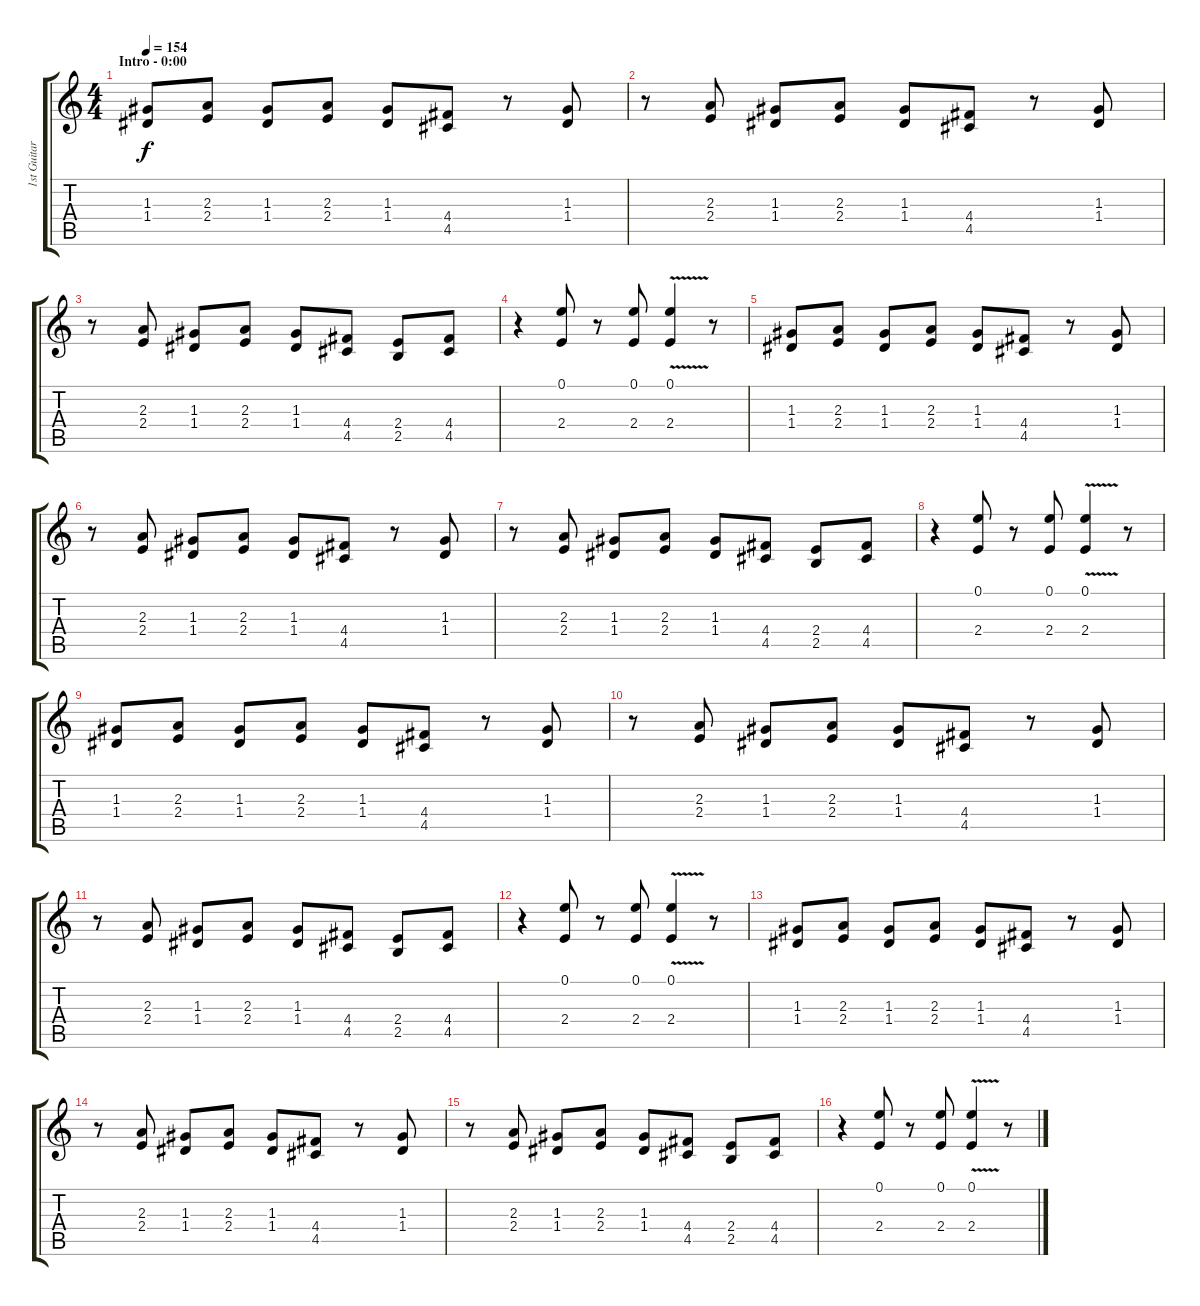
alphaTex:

\track ("1st Guitar" "1st Guitar") {instrument overdrivenguitar}
\staff {score tabs}
\tuning (E4 B3 G3 D3 A2 E2) {hide}
\ts (4 4)
\section ("" "Intro - 0:00")
\tempo 154
\clef g2
\ks c
(1.3 1.4).8{dy f instrument overdrivenguitar} (2.3 2.4).8 (1.3 1.4).8 (2.3 2.4).8 (1.3 1.4).8 (4.4 4.5).8 r.8 (1.3 1.4).8 |
r.8 (2.3 2.4).8 (1.3 1.4).8 (2.3 2.4).8 (1.3 1.4).8 (4.4 4.5).8 r.8 (1.3 1.4).8 |
r.8 (2.3 2.4).8 (1.3 1.4).8 (2.3 2.4).8 (1.3 1.4).8 (4.4 4.5).8 (2.4 2.5).8 (4.4 4.5).8 |
r.4 (0.1 2.4).8 r.8 (0.1 2.4).8 (0.1{v} 2.4).4 r.8 |
(1.3 1.4).8 (2.3 2.4).8 (1.3 1.4).8 (2.3 2.4).8 (1.3 1.4).8 (4.4 4.5).8 r.8 (1.3 1.4).8 |
r.8 (2.3 2.4).8 (1.3 1.4).8 (2.3 2.4).8 (1.3 1.4).8 (4.4 4.5).8 r.8 (1.3 1.4).8 |
r.8 (2.3 2.4).8 (1.3 1.4).8 (2.3 2.4).8 (1.3 1.4).8 (4.4 4.5).8 (2.4 2.5).8 (4.4 4.5).8 |
r.4 (0.1 2.4).8 r.8 (0.1 2.4).8 (0.1{v} 2.4).4 r.8 |
(1.3 1.4).8 (2.3 2.4).8 (1.3 1.4).8 (2.3 2.4).8 (1.3 1.4).8 (4.4 4.5).8 r.8 (1.3 1.4).8 |
r.8 (2.3 2.4).8 (1.3 1.4).8 (2.3 2.4).8 (1.3 1.4).8 (4.4 4.5).8 r.8 (1.3 1.4).8 |
r.8 (2.3 2.4).8 (1.3 1.4).8 (2.3 2.4).8 (1.3 1.4).8 (4.4 4.5).8 (2.4 2.5).8 (4.4 4.5).8 |
r.4 (0.1 2.4).8 r.8 (0.1 2.4).8 (0.1{v} 2.4).4 r.8 |
(1.3 1.4).8 (2.3 2.4).8 (1.3 1.4).8 (2.3 2.4).8 (1.3 1.4).8 (4.4 4.5).8 r.8 (1.3 1.4).8 |
r.8 (2.3 2.4).8 (1.3 1.4).8 (2.3 2.4).8 (1.3 1.4).8 (4.4 4.5).8 r.8 (1.3 1.4).8 |
r.8 (2.3 2.4).8 (1.3 1.4).8 (2.3 2.4).8 (1.3 1.4).8 (4.4 4.5).8 (2.4 2.5).8 (4.4 4.5).8 |
r.4 (0.1 2.4).8 r.8 (0.1 2.4).8 (0.1{v} 2.4).4 r.8
